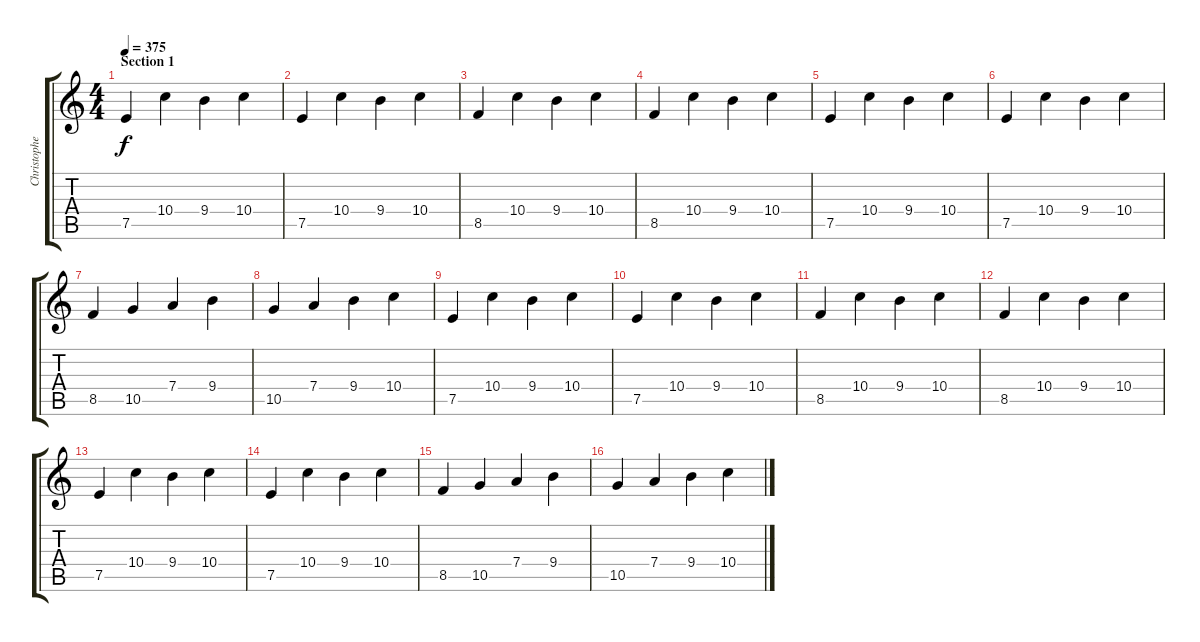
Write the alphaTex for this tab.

\track ("Christophe" "Christophe") {instrument distortionguitar}
\staff {score tabs}
\tuning (E4 B3 G3 D3 A2 E2) {hide}
\ts (4 4)
\section ("" "Section 1")
\tempo 375
\clef g2
\ks c
7.5.4{dy f instrument distortionguitar} 10.4.4 9.4.4 10.4.4 |
7.5.4 10.4.4 9.4.4 10.4.4 |
8.5.4 10.4.4 9.4.4 10.4.4 |
8.5.4 10.4.4 9.4.4 10.4.4 |
7.5.4 10.4.4 9.4.4 10.4.4 |
7.5.4 10.4.4 9.4.4 10.4.4 |
8.5.4 10.5.4 7.4.4 9.4.4 |
10.5.4 7.4.4 9.4.4 10.4.4 |
7.5.4 10.4.4 9.4.4 10.4.4 |
7.5.4 10.4.4 9.4.4 10.4.4 |
8.5.4 10.4.4 9.4.4 10.4.4 |
8.5.4 10.4.4 9.4.4 10.4.4 |
7.5.4 10.4.4 9.4.4 10.4.4 |
7.5.4 10.4.4 9.4.4 10.4.4 |
8.5.4 10.5.4 7.4.4 9.4.4 |
10.5.4 7.4.4 9.4.4 10.4.4
